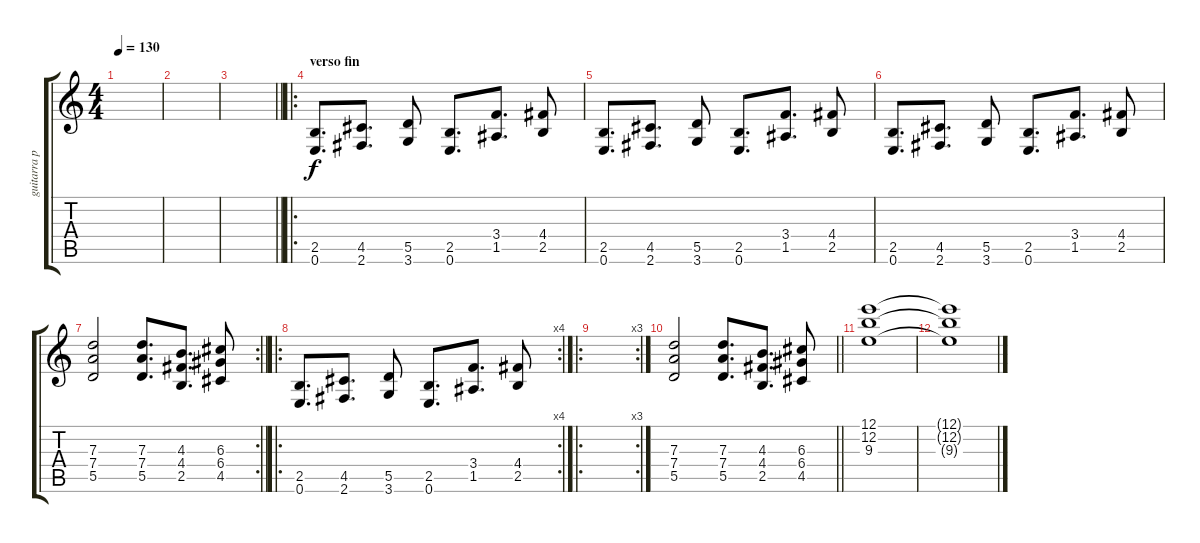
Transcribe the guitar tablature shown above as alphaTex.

\track ("guitarra primera" "guitarra p") {instrument distortionguitar}
\staff {score tabs}
\tuning (E4 B3 G3 D3 A2 E2) {hide}
\ts (4 4)
\tempo 130
\clef g2
\ks c
|
|
\barLineRight lightlight
|
\ro
\section ("" "verso fin")
(2.5 0.6).8{d} (4.5 2.6).8{d} (5.5 3.6).8 (2.5 0.6).8{d} (3.4 1.5).8{d} (4.4 2.5).8 |
(2.5 0.6).8{d} (4.5 2.6).8{d} (5.5 3.6).8 (2.5 0.6).8{d} (3.4 1.5).8{d} (4.4 2.5).8 |
(2.5 0.6).8{d} (4.5 2.6).8{d} (5.5 3.6).8 (2.5 0.6).8{d} (3.4 1.5).8{d} (4.4 2.5).8 |
\rc 2
\barLineRight lightlight
(7.3 7.4 5.5).2 (7.3 7.4 5.5).8{d} (4.3 4.4 2.5).8{d} (6.3 6.4 4.5).8 |
\ro
\rc 4
(2.5 0.6).8{d} (4.5 2.6).8{d} (5.5 3.6).8 (2.5 0.6).8{d} (3.4 1.5).8{d} (4.4 2.5).8 |
\ro
\rc 3
|
\barLineRight lightlight
(7.3 7.4 5.5).2 (7.3 7.4 5.5).8{d} (4.3 4.4 2.5).8{d} (6.3 6.4 4.5).8 |
(12.1 12.2 9.3).1 |
(12.1{t} 12.2{t} 9.3{t}).1
